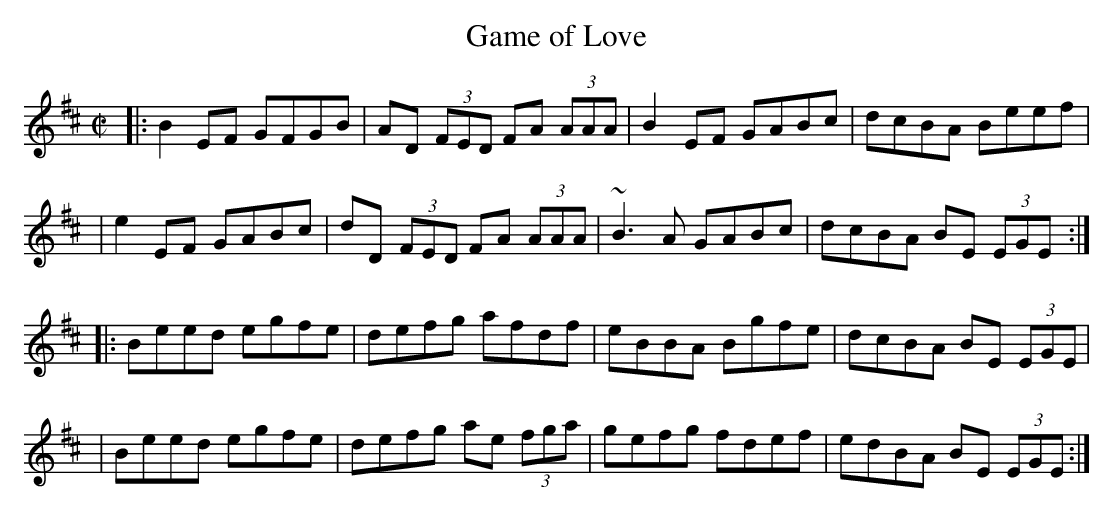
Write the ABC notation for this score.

X:1
T:Game of Love
M:C|
L:1/8
K:EDor
|: B2EF GFGB | AD (3FED FA (3AAA | B2EF GABc | dcBA Beef |
|  e2EF GABc | dD (3FED FA (3AAA | ~B3A GABc | dcBA BE (3EGE :|
|: Beed egfe | defg afdf | eBBA Bgfe | dcBA BE (3EGE |
|  Beed egfe | defg ae (3fga | gefg fdef | edBA BE (3EGE :|
